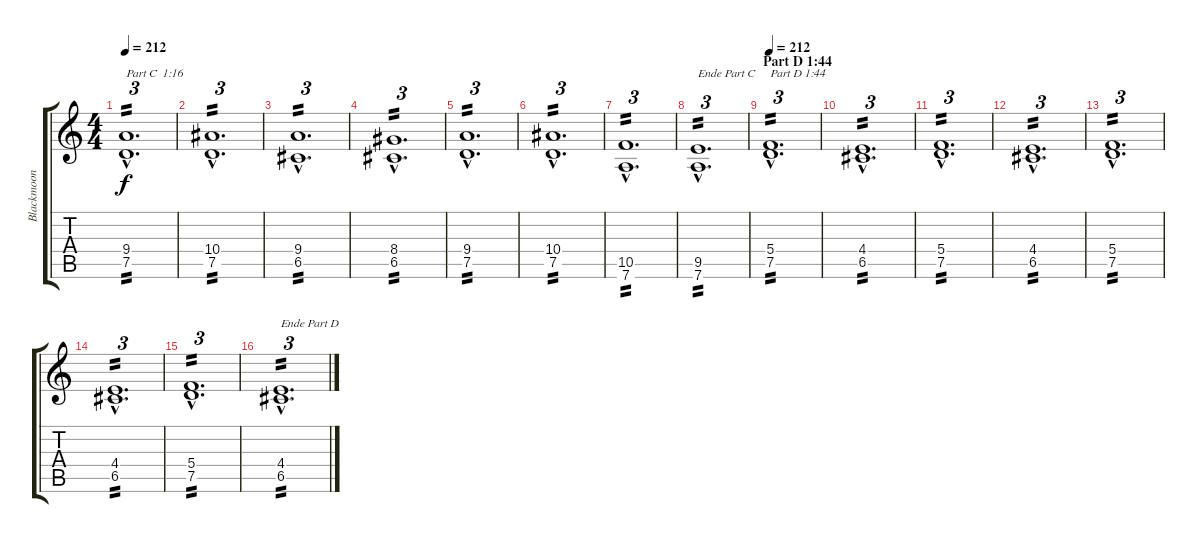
\track ("Blackmoon" "Blackmoon") {instrument overdrivenguitar}
\staff {score tabs}
\tuning (D4 A3 F3 C3 G2 D2) {hide}
\ts (4 4)
\tempo 212
\clef g2
\ks c
(9.4{hac} 7.5{hac}).1{d tu (3 2) txt "Part C  1:16" tp 2 dy f} |
(10.4{hac} 7.5{hac}).1{d tu (3 2) tp 2} |
(9.4{hac} 6.5{hac}).1{d tu (3 2) tp 2} |
(8.4{hac} 6.5{hac}).1{d tu (3 2) tp 2} |
(9.4{hac} 7.5{hac}).1{d tu (3 2) tp 2} |
(10.4{hac} 7.5{hac}).1{d tu (3 2) tp 2} |
(10.5{hac} 7.6{hac}).1{d tu (3 2) tp 2} |
(9.5{hac} 7.6{hac}).1{d tu (3 2) txt "Ende Part C" tp 2} |
\section ("" "Part D 1:44")
\tempo 212
(5.4{hac} 7.5{hac}).1{d tu (3 2) txt "Part D 1:44" tp 2} |
(4.4{hac} 6.5{hac}).1{d tu (3 2) tp 2} |
(5.4{hac} 7.5{hac}).1{d tu (3 2) tp 2} |
(4.4{hac} 6.5{hac}).1{d tu (3 2) tp 2} |
(5.4{hac} 7.5{hac}).1{d tu (3 2) tp 2} |
(4.4{hac} 6.5{hac}).1{d tu (3 2) tp 2} |
(5.4{hac} 7.5{hac}).1{d tu (3 2) tp 2} |
(4.4{hac} 6.5{hac}).1{d tu (3 2) txt "Ende Part D" tp 2}
